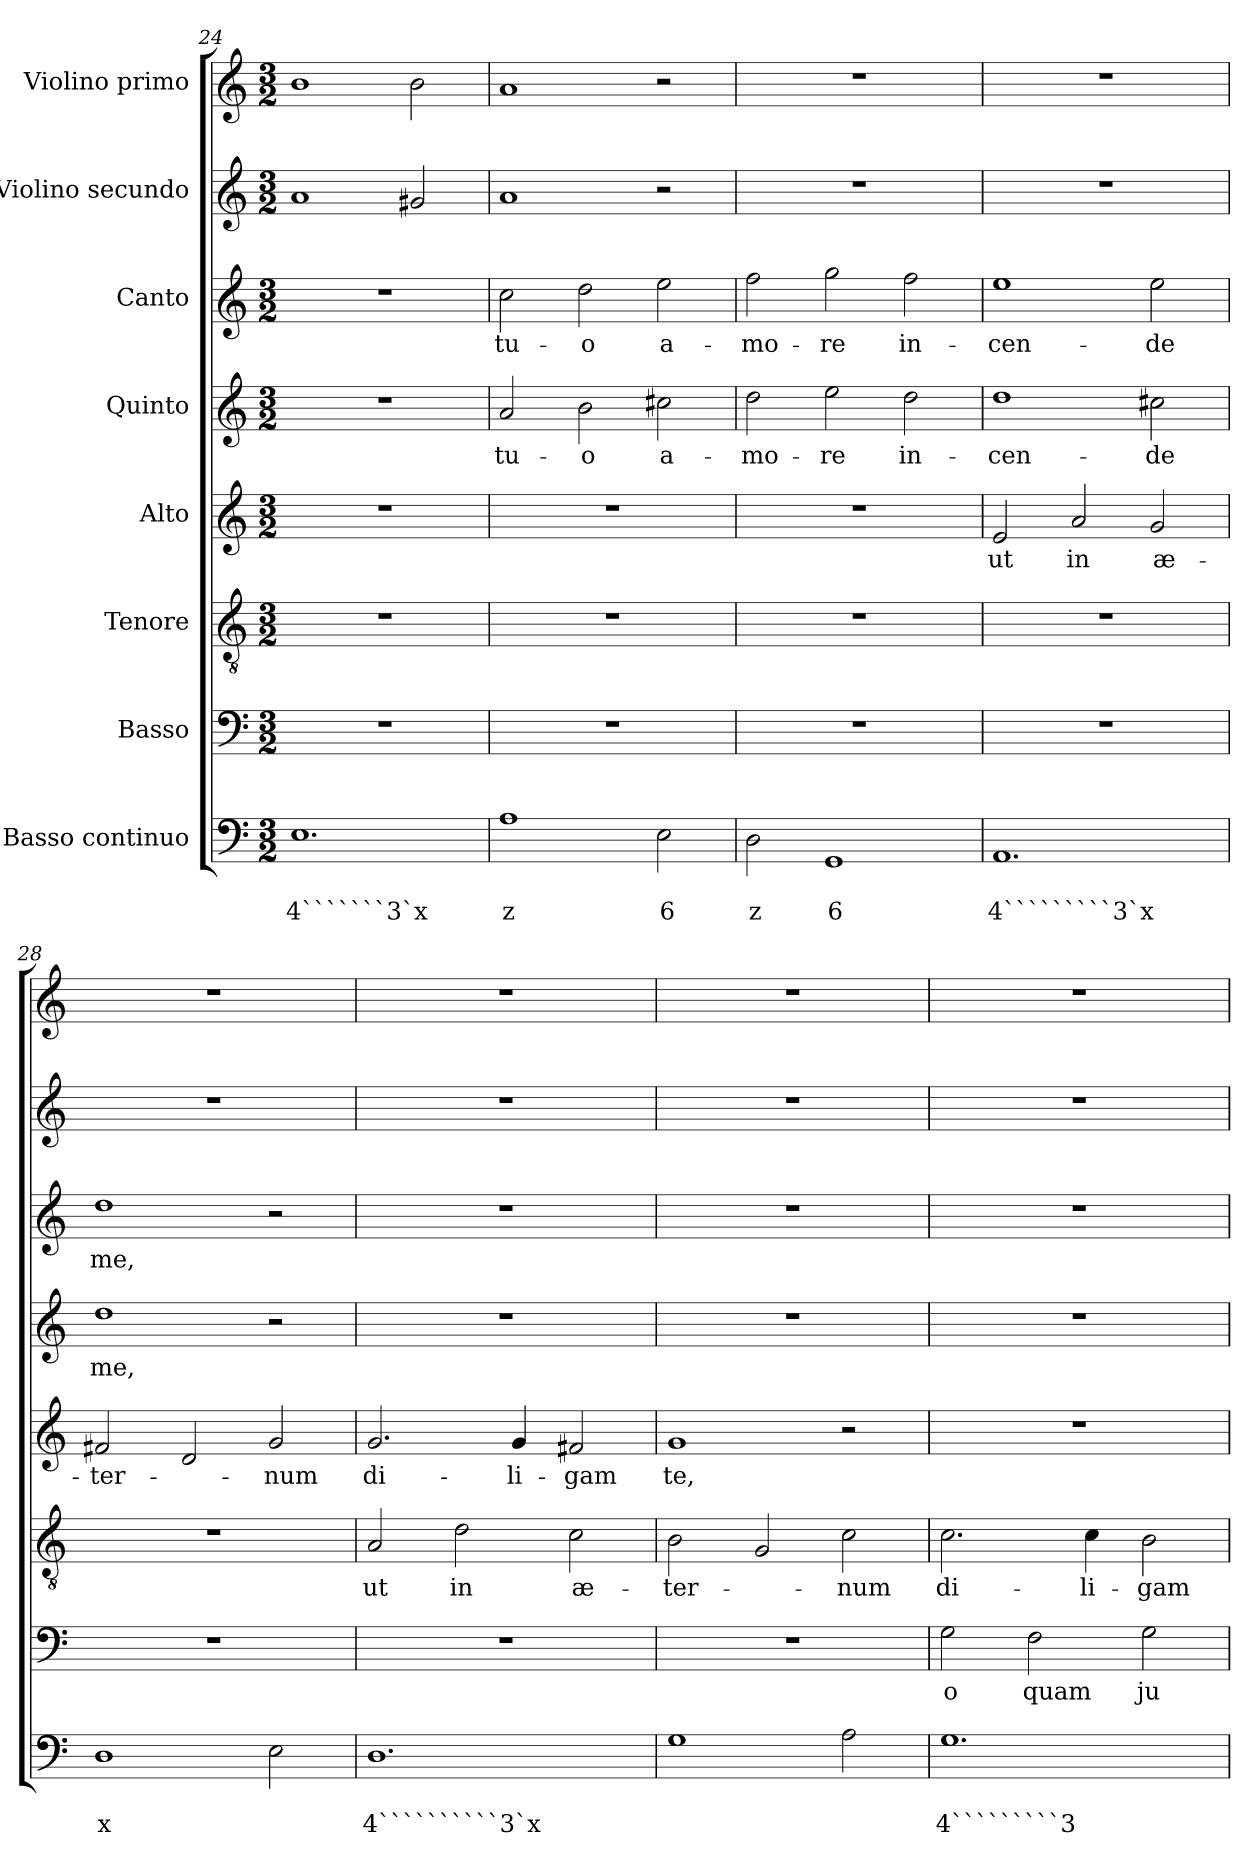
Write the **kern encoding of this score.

**kern	**text	**text	**kern	**text	**kern	**text	**kern	**text	**kern	**text	**kern	**text	**kern	**kern
*part8	*part8	*part8	*part7	*part7	*part6	*part6	*part5	*part5	*part4	*part4	*part3	*part3	*part2	*part1
*staff8	*staff8	*staff8	*staff7	*staff7	*staff6	*staff6	*staff5	*staff5	*staff4	*staff4	*staff3	*staff3	*staff2	*staff1
*I"Basso continuo	*	*	*I"Basso	*	*I"Tenore	*	*I"Alto	*	*I"Quinto	*	*I"Canto	*	*I"Violino secundo	*I"Violino primo
*clefF4	*	*	*clefF4	*	*clefGv2	*	*clefG2	*	*clefG2	*	*clefG2	*	*clefG2	*clefG2
*k[]	*	*	*k[]	*	*k[]	*	*k[]	*	*k[]	*	*k[]	*	*k[]	*k[]
*C:	*	*	*C:	*	*C:	*	*C:	*	*C:	*	*C:	*	*C:	*C:
*M3/2	*	*	*M3/2	*	*M3/2	*	*M3/2	*	*M3/2	*	*M3/2	*	*M3/2	*M3/2
=24	=24	=24	=24	=24	=24	=24	=24	=24	=24	=24	=24	=24	=24	=24
!	!	!LO:LY:b	!	!	!	!	!	!	!	!	!	!	!	!
1.E	.	4```````3`x	1.r	.	1.r	.	1.r	.	1.r	.	1.r	.	1a	1b
.	.	.	.	.	.	.	.	.	.	.	.	.	2g#X/	2b\
=25	=25	=25	=25	=25	=25	=25	=25	=25	=25	=25	=25	=25	=25	=25
!	!	!LO:LY:b	!	!	!	!	!	!	!	!LO:LY:b	!	!LO:LY:b	!	!
1A	.	z	1.r	.	1.r	.	1.r	.	2a/	tu-	2cc\	tu-	1a	1a
!	!	!	!	!	!	!	!	!	!	!LO:LY:b	!	!LO:LY:b	!	!
.	.	.	.	.	.	.	.	.	2b\	-o	2dd\	-o	.	.
!	!	!LO:LY:b	!	!	!	!	!	!	!	!LO:LY:b	!	!LO:LY:b	!	!
2E\	.	6	.	.	.	.	.	.	2cc#X\	a-	2ee\	a-	2r	2r
=26	=26	=26	=26	=26	=26	=26	=26	=26	=26	=26	=26	=26	=26	=26
!	!	!LO:LY:b	!	!	!	!	!	!	!	!LO:LY:b	!	!LO:LY:b	!	!
2D\	.	z	1.r	.	1.r	.	1.r	.	2dd\	-mo-	2ff\	-mo-	1.r	1.r
!	!	!LO:LY:b	!	!	!	!	!	!	!	!LO:LY:b	!	!LO:LY:b	!	!
1GG	.	6	.	.	.	.	.	.	2ee\	-re	2gg\	-re	.	.
!	!	!	!	!	!	!	!	!	!	!LO:LY:b	!	!LO:LY:b	!	!
.	.	.	.	.	.	.	.	.	2dd\	in-	2ff\	in-	.	.
=27	=27	=27	=27	=27	=27	=27	=27	=27	=27	=27	=27	=27	=27	=27
!	!	!LO:LY:b	!	!	!	!	!	!LO:LY:b	!	!LO:LY:b	!	!LO:LY:b	!	!
1.AA	.	4`````````3`x	1.r	.	1.r	.	2e/	ut	1dd	-cen-	1ee	-cen-	1.r	1.r
!	!	!	!	!	!	!	!	!LO:LY:b	!	!	!	!	!	!
.	.	.	.	.	.	.	2a/	in	.	.	.	.	.	.
!	!	!	!	!	!	!	!	!LO:LY:b	!	!LO:LY:b	!	!LO:LY:b	!	!
.	.	.	.	.	.	.	2g/	æ-	2cc#X\	-de	2ee\	-de	.	.
!!LO:PB:g=z
=28	=28	=28	=28	=28	=28	=28	=28	=28	=28	=28	=28	=28	=28	=28
!	!	!LO:LY:b	!	!	!	!	!	!LO:LY:b	!	!LO:LY:b	!	!LO:LY:b	!	!
1D	.	x	1.r	.	1.r	.	2f#X/	-ter-	1dd	me,	1dd	me,	1.r	1.r
.	.	.	.	.	.	.	2d/	.	.	.	.	.	.	.
!	!	!	!	!	!	!	!	!LO:LY:b	!	!	!	!	!	!
2E\	.	.	.	.	.	.	2g/	-num	2r	.	2r	.	.	.
=29	=29	=29	=29	=29	=29	=29	=29	=29	=29	=29	=29	=29	=29	=29
!	!	!LO:LY:b	!	!	!	!LO:LY:b	!	!LO:LY:b	!	!	!	!	!	!
1.D	.	4``````````3`x	1.r	.	2A/	ut	2.g/	di-	1.r	.	1.r	.	1.r	1.r
!	!	!	!	!	!	!LO:LY:b	!	!	!	!	!	!	!	!
.	.	.	.	.	2d\	in	.	.	.	.	.	.	.	.
!	!	!	!	!	!	!	!	!LO:LY:b	!	!	!	!	!	!
.	.	.	.	.	.	.	4g/	-li-	.	.	.	.	.	.
!	!	!	!	!	!	!LO:LY:b	!	!LO:LY:b	!	!	!	!	!	!
.	.	.	.	.	2c\	æ-	2f#X/	-gam	.	.	.	.	.	.
=30	=30	=30	=30	=30	=30	=30	=30	=30	=30	=30	=30	=30	=30	=30
!	!	!	!	!	!	!LO:LY:b	!	!LO:LY:b	!	!	!	!	!	!
1G	.	.	1.r	.	2B\	-ter-	1g	te,	1.r	.	1.r	.	1.r	1.r
.	.	.	.	.	2G/	.	.	.	.	.	.	.	.	.
!	!	!	!	!	!	!LO:LY:b	!	!	!	!	!	!	!	!
2A\	.	.	.	.	2c\	-num	2r	.	.	.	.	.	.	.
=31	=31	=31	=31	=31	=31	=31	=31	=31	=31	=31	=31	=31	=31	=31
!	!	!LO:LY:b	!	!LO:LY:b	!	!LO:LY:b	!	!	!	!	!	!	!	!
1.G	.	4`````````3	2G\	o	2.c\	di-	1.r	.	1.r	.	1.r	.	1.r	1.r
!	!	!	!	!LO:LY:b	!	!	!	!	!	!	!	!	!	!
.	.	.	2F\	quam	.	.	.	.	.	.	.	.	.	.
!	!	!	!	!	!	!LO:LY:b	!	!	!	!	!	!	!	!
.	.	.	.	.	4c\	-li-	.	.	.	.	.	.	.	.
!	!	!	!	!LO:LY:b	!	!LO:LY:b	!	!	!	!	!	!	!	!
.	.	.	2G\	ju-	2B\	-gam	.	.	.	.	.	.	.	.
=	=	=	=	=	=	=	=	=	=	=	=	=	=	=
*-	*-	*-	*-	*-	*-	*-	*-	*-	*-	*-	*-	*-	*-	*-
